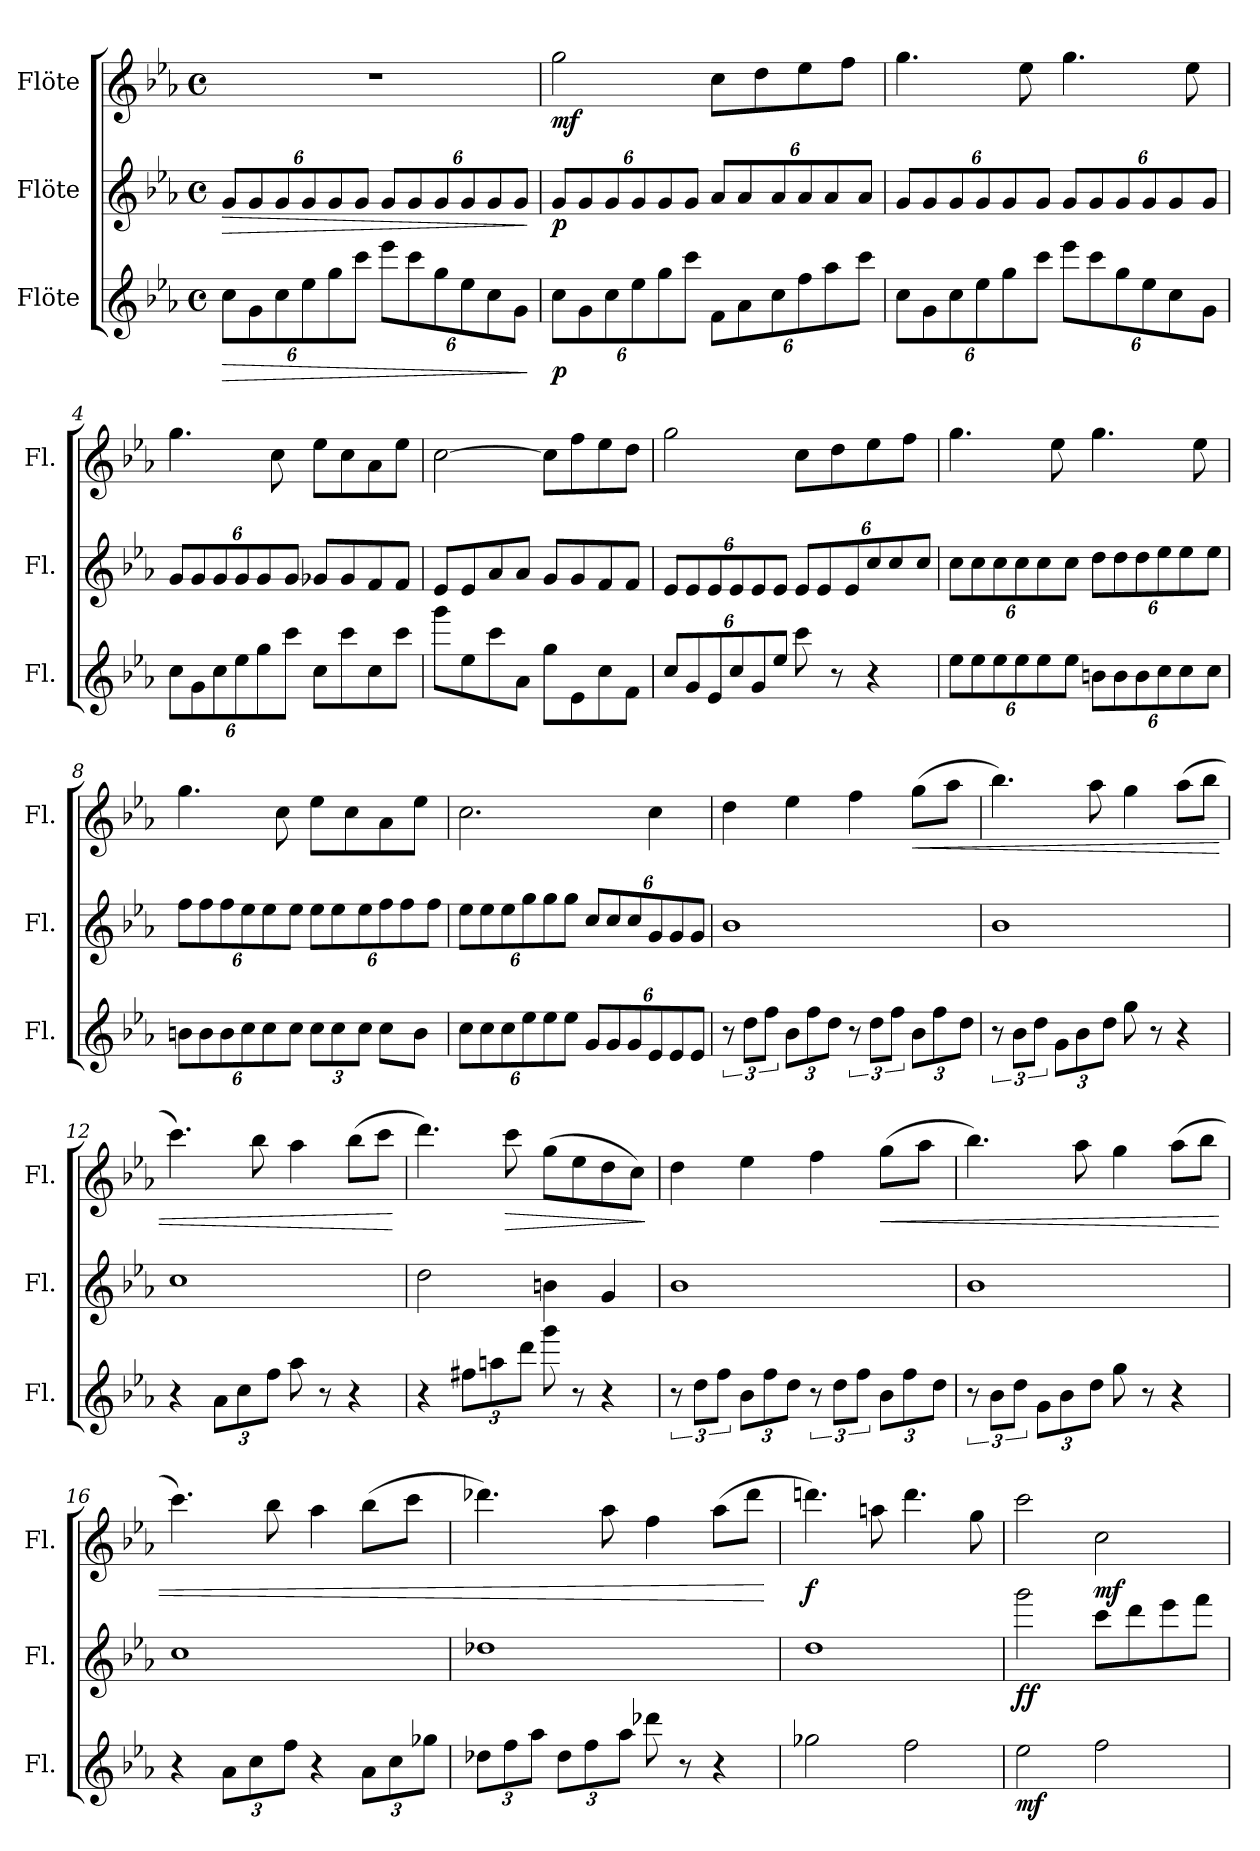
**kern	**dynam	**kern	**dynam	**kern	**dynam
*part3	*part3	*part2	*part2	*part1	*part1
*staff3	*staff3	*staff2	*staff2	*staff1	*staff1
*I"Flöte	*	*I"Flöte	*	*I"Flöte	*
*I'Fl.	*	*I'Fl.	*	*I'Fl.	*
*clefG2	*	*clefG2	*	*clefG2	*
*k[b-e-a-]	*	*k[b-e-a-]	*	*k[b-e-a-]	*
*M4/4	*	*M4/4	*	*M4/4	*
*met(c)	*	*met(c)	*	*met(c)	*
*MM80	*	*MM80	*	*MM80	*
*Xbrackettup	*	*	*	*	*
=1	=1	=1	=1	=1	=1
!	!LO:HP:b	!	!	!	!
*	*	*Xbrackettup	*	*	*
!	!	!	!LO:HP:b	!	!
12cc\L	>	12g/L	>	1r	.
12g\	.	12g/	.	.	.
12cc\	.	12g/	.	.	.
12ee-\	.	12g/	.	.	.
12gg\	.	12g/	.	.	.
12ccc\J	.	12g/J	.	.	.
12eee-\L	.	12g/L	.	.	.
12ccc\	.	12g/	.	.	.
12gg\	.	12g/	.	.	.
12ee-\	.	12g/	.	.	.
12cc\	.	12g/	.	.	.
12g\J	.	12g/J	.	.	.
.	]	.	]	.	.
=2	=2	=2	=2	=2	=2
!	!LO:DY:b	!	!LO:DY:b	!	!LO:DY:b
12cc\L	p	12g/L	p	2gg\	mf
12g\	.	12g/	.	.	.
12cc\	.	12g/	.	.	.
12ee-\	.	12g/	.	.	.
12gg\	.	12g/	.	.	.
12ccc\J	.	12g/J	.	.	.
12f\L	.	12a-/L	.	8cc\L	.
12a-\	.	12a-/	.	.	.
.	.	.	.	8dd\	.
12cc\	.	12a-/	.	.	.
12ff\	.	12a-/	.	8ee-\	.
12aa-\	.	12a-/	.	.	.
.	.	.	.	8ff\J	.
12ccc\J	.	12a-/J	.	.	.
=3	=3	=3	=3	=3	=3
12cc\L	.	12g/L	.	4.gg\	.
12g\	.	12g/	.	.	.
12cc\	.	12g/	.	.	.
12ee-\	.	12g/	.	.	.
12gg\	.	12g/	.	.	.
.	.	.	.	8ee-\	.
12ccc\J	.	12g/J	.	.	.
12eee-\L	.	12g/L	.	4.gg\	.
12ccc\	.	12g/	.	.	.
12gg\	.	12g/	.	.	.
12ee-\	.	12g/	.	.	.
12cc\	.	12g/	.	.	.
.	.	.	.	8ee-\	.
12g\J	.	12g/J	.	.	.
!!LO:LB:g=z
=4	=4	=4	=4	=4	=4
12cc\L	.	12g/L	.	4.gg\	.
12g\	.	12g/	.	.	.
12cc\	.	12g/	.	.	.
12ee-\	.	12g/	.	.	.
12gg\	.	12g/	.	.	.
.	.	.	.	8cc\	.
12ccc\J	.	12g/J	.	.	.
8cc\L	.	8g-X/L	.	8ee-\L	.
8ccc\	.	8g-/	.	8cc\	.
8cc\	.	8f/	.	8a-\	.
8ccc\J	.	8f/J	.	8ee-\J	.
=5	=5	=5	=5	=5	=5
8ggg\L	.	8e-/L	.	[2cc\	.
8ee-\	.	8e-/	.	.	.
8ccc\	.	8a-/	.	.	.
8a-\J	.	8a-/J	.	.	.
8gg\L	.	8g/L	.	8cc\L]	.
8e-\	.	8g/	.	8ff\	.
8cc\	.	8f/	.	8ee-\	.
8f\J	.	8f/J	.	8dd\J	.
=6	=6	=6	=6	=6	=6
12cc/L	.	12e-/L	.	2gg\	.
12g/	.	12e-/	.	.	.
12e-/	.	12e-/	.	.	.
12cc/	.	12e-/	.	.	.
12g/	.	12e-/	.	.	.
12ee-/J	.	12e-/J	.	.	.
8ccc\	.	12e-/L	.	8cc\L	.
.	.	12e-/	.	.	.
8r	.	.	.	8dd\	.
.	.	12e-/	.	.	.
4r	.	12cc/	.	8ee-\	.
.	.	12cc/	.	.	.
.	.	.	.	8ff\J	.
.	.	12cc/J	.	.	.
!!LO:LB:g=z
=7	=7	=7	=7	=7	=7
12ee-\L	.	12cc\L	.	4.gg\	.
12ee-\	.	12cc\	.	.	.
12ee-\	.	12cc\	.	.	.
12ee-\	.	12cc\	.	.	.
12ee-\	.	12cc\	.	.	.
.	.	.	.	8ee-\	.
12ee-\J	.	12cc\J	.	.	.
12bn\L	.	12dd\L	.	4.gg\	.
12b\	.	12dd\	.	.	.
12b\	.	12dd\	.	.	.
12cc\	.	12ee-\	.	.	.
12cc\	.	12ee-\	.	.	.
.	.	.	.	8ee-\	.
12cc\J	.	12ee-\J	.	.	.
=8	=8	=8	=8	=8	=8
12bn\L	.	12ff\L	.	4.gg\	.
12b\	.	12ff\	.	.	.
12b\	.	12ff\	.	.	.
12cc\	.	12ee-\	.	.	.
12cc\	.	12ee-\	.	.	.
.	.	.	.	8cc\	.
12cc\J	.	12ee-\J	.	.	.
12cc\L	.	12ee-\L	.	8ee-\L	.
12cc\	.	12ee-\	.	.	.
.	.	.	.	8cc\	.
12cc\J	.	12ee-\	.	.	.
8cc\L	.	12ff\	.	8a-\	.
.	.	12ff\	.	.	.
8b\J	.	.	.	8ee-\J	.
.	.	12ff\J	.	.	.
=9	=9	=9	=9	=9	=9
12cc\L	.	12ee-\L	.	2.cc\	.
12cc\	.	12ee-\	.	.	.
12cc\	.	12ee-\	.	.	.
12ee-\	.	12gg\	.	.	.
12ee-\	.	12gg\	.	.	.
12ee-\J	.	12gg\J	.	.	.
12g/L	.	12cc/L	.	.	.
12g/	.	12cc/	.	.	.
12g/	.	12cc/	.	.	.
12e-/	.	12g/	.	4cc\	.
12e-/	.	12g/	.	.	.
12e-/J	.	12g/J	.	.	.
!!LO:LB:g=z
=10	=10	=10	=10	=10	=10
*brackettup	*	*	*	*	*
12r	.	1b-	.	4dd\	.
12dd\L	.	.	.	.	.
12ff\J	.	.	.	.	.
*Xbrackettup	*	*	*	*	*
12b-\L	.	.	.	4ee-\	.
12ff\	.	.	.	.	.
12dd\J	.	.	.	.	.
*brackettup	*	*	*	*	*
12r	.	.	.	4ff\	.
12dd\L	.	.	.	.	.
12ff\J	.	.	.	.	.
*Xbrackettup	*	*	*	*	*
!	!	!	!	!	!LO:HP:b
12b-\L	.	.	.	(8gg\L	<
12ff\	.	.	.	.	.
.	.	.	.	8aa-\J	.
12dd\J	.	.	.	.	.
=11	=11	=11	=11	=11	=11
*brackettup	*	*	*	*	*
12r	.	1b-	.	4.bb-\)	.
12b-\L	.	.	.	.	.
12dd\J	.	.	.	.	.
*Xbrackettup	*	*	*	*	*
12g\L	.	.	.	.	.
12b-\	.	.	.	.	.
.	.	.	.	8aa-\	.
12dd\J	.	.	.	.	.
8gg\	.	.	.	4gg\	.
8r	.	.	.	.	.
4r	.	.	.	(8aa-\L	.
.	.	.	.	8bb-\J	.
=12	=12	=12	=12	=12	=12
4r	.	1cc	.	4.ccc\)	.
12a-\L	.	.	.	.	.
12cc\	.	.	.	.	.
.	.	.	.	8bb-\	.
12ff\J	.	.	.	.	.
8aa-\	.	.	.	4aa-\	.
8r	.	.	.	.	.
4r	.	.	.	(8bb-\L	.
.	.	.	.	8ccc\J	.
.	.	.	.	.	[
=13	=13	=13	=13	=13	=13
4r	.	2dd\	.	4.ddd\)	.
12ff#X\L	.	.	.	.	.
12aan\	.	.	.	.	.
!	!	!	!	!	!LO:HP:b
.	.	.	.	8ccc\	>
12ddd\J	.	.	.	.	.
8ggg\	.	4bn\	.	(8gg\L	.
8r	.	.	.	8ee-\	.
4r	.	4g/	.	8dd\	.
.	.	.	.	8cc\J)	.
.	.	.	.	.	]
!!LO:PB:g=z
=14	=14	=14	=14	=14	=14
*brackettup	*	*	*	*	*
12r	.	1b-	.	4dd\	.
12dd\L	.	.	.	.	.
12ff\J	.	.	.	.	.
*Xbrackettup	*	*	*	*	*
12b-\L	.	.	.	4ee-\	.
12ff\	.	.	.	.	.
12dd\J	.	.	.	.	.
*brackettup	*	*	*	*	*
12r	.	.	.	4ff\	.
12dd\L	.	.	.	.	.
12ff\J	.	.	.	.	.
*Xbrackettup	*	*	*	*	*
!	!	!	!	!	!LO:HP:b
12b-\L	.	.	.	(8gg\L	<
12ff\	.	.	.	.	.
.	.	.	.	8aa-\J	.
12dd\J	.	.	.	.	.
=15	=15	=15	=15	=15	=15
*brackettup	*	*	*	*	*
12r	.	1b-	.	4.bb-\)	.
12b-\L	.	.	.	.	.
12dd\J	.	.	.	.	.
*Xbrackettup	*	*	*	*	*
12g\L	.	.	.	.	.
12b-\	.	.	.	.	.
.	.	.	.	8aa-\	.
12dd\J	.	.	.	.	.
8gg\	.	.	.	4gg\	.
8r	.	.	.	.	.
4r	.	.	.	(8aa-\L	.
.	.	.	.	8bb-\J	.
=16	=16	=16	=16	=16	=16
4r	.	1cc	.	4.ccc\)	.
12a-\L	.	.	.	.	.
12cc\	.	.	.	.	.
.	.	.	.	8bb-\	.
12ff\J	.	.	.	.	.
4r	.	.	.	4aa-\	.
12a-\L	.	.	.	(8bb-\L	.
12cc\	.	.	.	.	.
.	.	.	.	8ccc\J	.
12gg-X\J	.	.	.	.	.
=17	=17	=17	=17	=17	=17
12dd-X\L	.	1dd-X	.	4.ddd-X\)	.
12ff\	.	.	.	.	.
12aa-\J	.	.	.	.	.
12dd-\L	.	.	.	.	.
12ff\	.	.	.	.	.
.	.	.	.	8aa-\	.
12aa-\J	.	.	.	.	.
8ddd-X\	.	.	.	4ff\	.
8r	.	.	.	.	.
4r	.	.	.	(8aa-\L	.
.	.	.	.	8ddd-\J	.
.	.	.	.	.	[
!!LO:LB:g=z
=18	=18	=18	=18	=18	=18
!	!	!	!	!	!LO:DY:b
2gg-X\	.	1dd	.	4.dddn\)	f
.	.	.	.	8aan\	.
2ff\	.	.	.	4.ddd\	.
.	.	.	.	8gg\	.
=19	=19	=19	=19	=19	=19
!	!LO:DY:b	!	!LO:DY:b	!	!
2ee-\	mf	2ggg\	ff	2ccc\	.
!	!	!	!	!	!LO:DY:b
2ff\	.	8ccc\L	.	2cc\	mf
.	.	8ddd\	.	.	.
.	.	8eee-\	.	.	.
.	.	8fff\J	.	.	.
=	=	=	=	=	=
*-	*-	*-	*-	*-	*-
